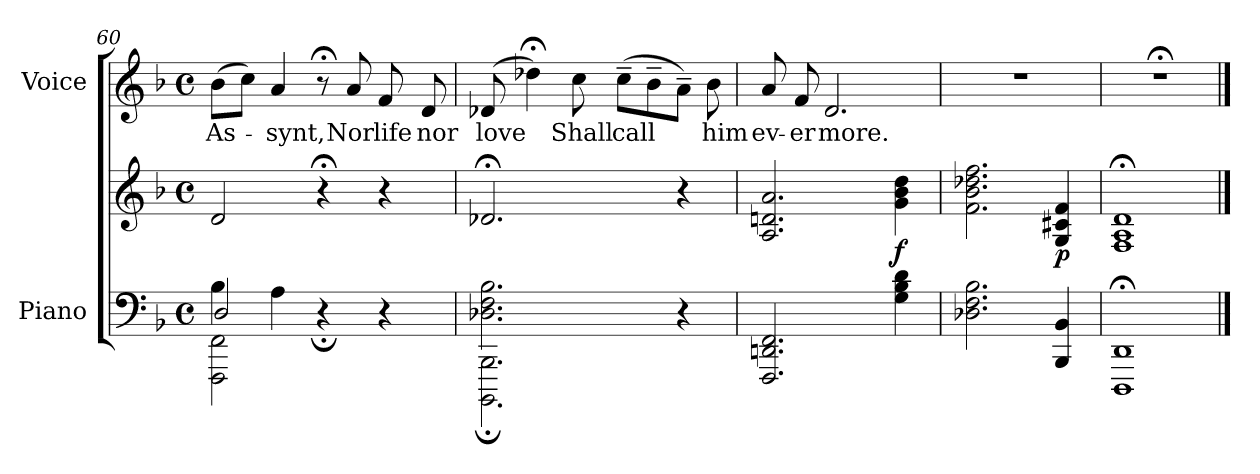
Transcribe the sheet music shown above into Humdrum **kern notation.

**kern	**kern	**dynam	**kern	**text
*part2	*part2	*part2	*part1	*part1
*staff3	*staff2	*staff2/3	*staff1	*staff1
*I"Piano	*	*	*I"Voice	*
*I'Pno	*	*	*	*
*clefF4	*clefG2	*	*clefG2	*
*k[b-]	*k[b-]	*	*k[b-]	*
*M4/4	*M4/4	*	*M4/4	*
*met(c)	*met(c)	*	*met(c)	*
=60	=60	=60	=60	=60
*^	*	*	*	*
*	*^	*	*	*	*
!	!	!	!	!	!	!LO:LY:b
4B-\	2D/	2FFF\ 2FF\	2d/	.	(8b-\L	As-
.	.	.	.	.	8cc\J)	.
!	!	!	!	!	!	!LO:LY:b
4A\	.	.	.	.	4a/	-synt,
2ryy	4r;<	2ryy	4r;<	.	8r;<	.
!	!	!	!	!	!	!LO:LY:b
.	.	.	.	.	8a/	Nor
!	!	!	!	!	!	!LO:LY:b
.	4r	.	4r	.	8f/	life
!	!	!	!	!	!	!LO:LY:b
.	.	.	.	.	8d/	nor
*	*v	*v	*	*	*	*
!!LO:LB:g=z
=61	=61	=61	=61	=61	=61
!	!	!	!	!	!LO:LY:b
2.D-X\ 2.F\ 2.B-\	2.BBBB-\; 2.BBB-\;	2.d-X;</	.	(8d-X/	love
.	.	.	.	4dd-X;<\)	.
!	!	!	!	!	!LO:LY:b
.	.	.	.	8cc\	Shall
!	!	!	!	!	!LO:LY:b
.	.	.	.	(8cc~\L	call
.	.	.	.	8b-~\	.
4ryy	4r	4r	.	8a~\J)	.
!	!	!	!	!	!LO:LY:b
.	.	.	.	8b-\	him
*v	*v	*	*	*	*
=62	=62	=62	=62	=62
!	!	!	!	!LO:LY:b
2.FFF/ 2.DDn/ 2.FF/	2.A/ 2.dn/ 2.a/	.	8a/	ev-
!	!	!	!	!LO:LY:b
.	.	.	8f/	-er
!	!	!	!	!LO:LY:b
.	.	.	2.d/	more.
!	!	!LO:DY:b	!	!
4G\ 4B-\ 4d\	4g\ 4b-\ 4dd\	f	.	.
=63	=63	=63	=63	=63
2.D-X\ 2.F\ 2.B-\	2.f\ 2.b-\ 2.dd-X\ 2.ff\	.	1r	.
!	!	!LO:DY:b	!	!
4BBB-/ 4BB-/	4G/ 4c#X/ 4f/	p	.	.
=64	=64	=64	=64	=64
1DDD; 1DD;	1F;< 1A;< 1d;<	.	1r;<	.
==	==	==	==	==
*-	*-	*-	*-	*-
